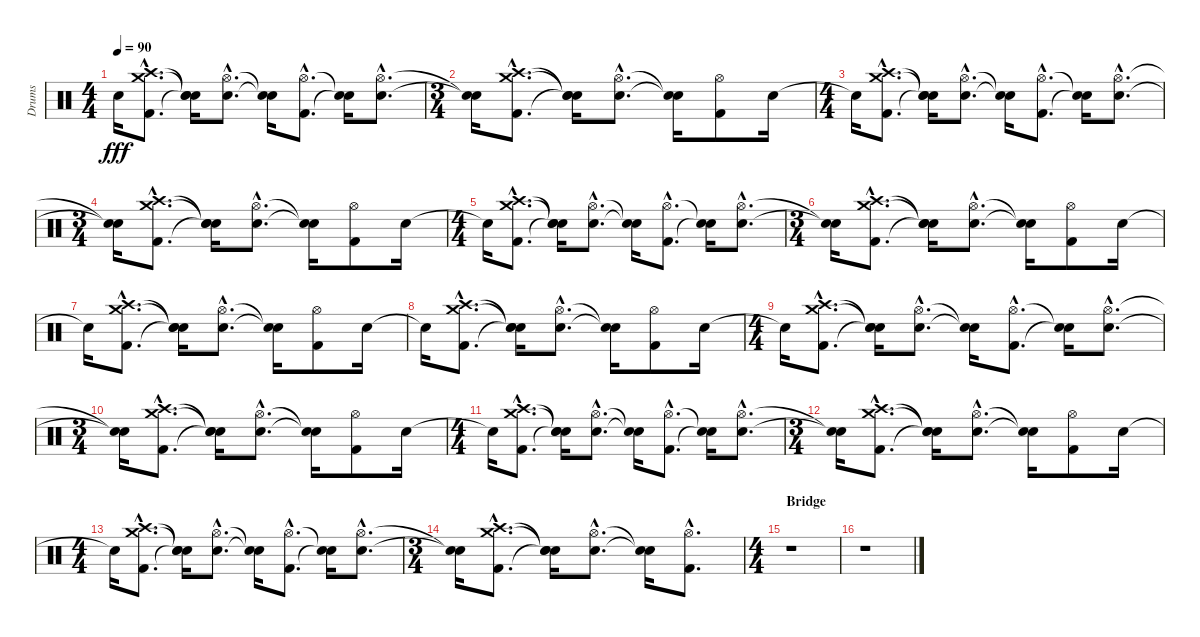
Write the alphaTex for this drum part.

\track ("Drums" "Drums") {instrument percussion}
\staff {score}
\articulation defaults
\ts (4 4)
\tempo 90
\clef neutral
\ks c "Snare (hit)"{t}.16{dy fff}
("Crash high (hit)"{hac} "Crash medium (hit)"{hac} "Kick (hit) 2"{hac}).8{d} ("Snare (hit)"{t} "Snare (hit)"{t} "Snare (hit)"{t}).16 ("Hi-Hat (open)"{hac} "Electric Snare (hit)"{hac}).8{d} ("Snare (hit)"{t} "Snare (hit)"{t}).16 ("Hi-Hat (open)"{hac} "Kick (hit) 2"{hac}).8{d} ("Snare (hit)"{t} "Snare (hit)"{t}).16 ("Hi-Hat (open)"{hac} "Electric Snare (hit)"{hac}).8{d} |
\ts (3 4)
("Snare (hit)"{t} "Snare (hit)"{t}).16 ("Crash high (hit)"{hac} "Crash medium (hit)"{hac} "Kick (hit) 2"{hac}).8{d} ("Snare (hit)"{t} "Snare (hit)"{t} "Snare (hit)"{t}).16 ("Hi-Hat (open)"{hac} "Electric Snare (hit)"{hac}).8{d} ("Snare (hit)"{t} "Snare (hit)"{t}).16 ("Hi-Hat (open)" "Kick (hit) 2").8 "Electric Snare (hit)".16 |
\ts (4 4)
"Snare (hit)"{t}.16 ("Crash high (hit)"{hac} "Crash medium (hit)"{hac} "Kick (hit) 2"{hac}).8{d} ("Snare (hit)"{t} "Snare (hit)"{t} "Snare (hit)"{t}).16 ("Hi-Hat (open)"{hac} "Electric Snare (hit)"{hac}).8{d} ("Snare (hit)"{t} "Snare (hit)"{t}).16 ("Hi-Hat (open)"{hac} "Kick (hit) 2"{hac}).8{d} ("Snare (hit)"{t} "Snare (hit)"{t}).16 ("Hi-Hat (open)"{hac} "Electric Snare (hit)"{hac}).8{d} |
\ts (3 4)
("Snare (hit)"{t} "Snare (hit)"{t}).16 ("Crash high (hit)"{hac} "Crash medium (hit)"{hac} "Kick (hit) 2"{hac}).8{d} ("Snare (hit)"{t} "Snare (hit)"{t} "Snare (hit)"{t}).16 ("Hi-Hat (open)"{hac} "Electric Snare (hit)"{hac}).8{d} ("Snare (hit)"{t} "Snare (hit)"{t}).16 ("Hi-Hat (open)" "Kick (hit) 2").8 "Electric Snare (hit)".16 |
\ts (4 4)
"Snare (hit)"{t}.16 ("Crash high (hit)"{hac} "Crash medium (hit)"{hac} "Kick (hit) 2"{hac}).8{d} ("Snare (hit)"{t} "Snare (hit)"{t} "Snare (hit)"{t}).16 ("Hi-Hat (open)"{hac} "Electric Snare (hit)"{hac}).8{d} ("Snare (hit)"{t} "Snare (hit)"{t}).16 ("Hi-Hat (open)"{hac} "Kick (hit) 2"{hac}).8{d} ("Snare (hit)"{t} "Snare (hit)"{t}).16 ("Hi-Hat (open)"{hac} "Electric Snare (hit)"{hac}).8{d} |
\ts (3 4)
("Snare (hit)"{t} "Snare (hit)"{t}).16 ("Crash high (hit)"{hac} "Crash medium (hit)"{hac} "Kick (hit) 2"{hac}).8{d} ("Snare (hit)"{t} "Snare (hit)"{t} "Snare (hit)"{t}).16 ("Hi-Hat (open)"{hac} "Electric Snare (hit)"{hac}).8{d} ("Snare (hit)"{t} "Snare (hit)"{t}).16 ("Hi-Hat (open)" "Kick (hit) 2").8 "Electric Snare (hit)".16 |
"Snare (hit)"{t}.16 ("Crash high (hit)"{hac} "Crash medium (hit)"{hac} "Kick (hit) 2"{hac}).8{d} ("Snare (hit)"{t} "Snare (hit)"{t} "Snare (hit)"{t}).16 ("Hi-Hat (open)"{hac} "Electric Snare (hit)"{hac}).8{d} ("Snare (hit)"{t} "Snare (hit)"{t}).16 ("Hi-Hat (open)" "Kick (hit) 2").8 "Electric Snare (hit)".16 |
"Snare (hit)"{t}.16 ("Crash high (hit)"{hac} "Crash medium (hit)"{hac} "Kick (hit) 2"{hac}).8{d} ("Snare (hit)"{t} "Snare (hit)"{t} "Snare (hit)"{t}).16 ("Hi-Hat (open)"{hac} "Electric Snare (hit)"{hac}).8{d} ("Snare (hit)"{t} "Snare (hit)"{t}).16 ("Hi-Hat (open)" "Kick (hit) 2").8 "Electric Snare (hit)".16 |
\ts (4 4)
"Snare (hit)"{t}.16 ("Crash high (hit)"{hac} "Crash medium (hit)"{hac} "Kick (hit) 2"{hac}).8{d} ("Snare (hit)"{t} "Snare (hit)"{t} "Snare (hit)"{t}).16 ("Hi-Hat (open)"{hac} "Electric Snare (hit)"{hac}).8{d} ("Snare (hit)"{t} "Snare (hit)"{t}).16 ("Hi-Hat (open)"{hac} "Kick (hit) 2"{hac}).8{d} ("Snare (hit)"{t} "Snare (hit)"{t}).16 ("Hi-Hat (open)"{hac} "Electric Snare (hit)"{hac}).8{d} |
\ts (3 4)
("Snare (hit)"{t} "Snare (hit)"{t}).16 ("Crash high (hit)"{hac} "Crash medium (hit)"{hac} "Kick (hit) 2"{hac}).8{d} ("Snare (hit)"{t} "Snare (hit)"{t} "Snare (hit)"{t}).16 ("Hi-Hat (open)"{hac} "Electric Snare (hit)"{hac}).8{d} ("Snare (hit)"{t} "Snare (hit)"{t}).16 ("Hi-Hat (open)" "Kick (hit) 2").8 "Electric Snare (hit)".16 |
\ts (4 4)
"Snare (hit)"{t}.16 ("Crash high (hit)"{hac} "Crash medium (hit)"{hac} "Kick (hit) 2"{hac}).8{d} ("Snare (hit)"{t} "Snare (hit)"{t} "Snare (hit)"{t}).16 ("Hi-Hat (open)"{hac} "Electric Snare (hit)"{hac}).8{d} ("Snare (hit)"{t} "Snare (hit)"{t}).16 ("Hi-Hat (open)"{hac} "Kick (hit) 2"{hac}).8{d} ("Snare (hit)"{t} "Snare (hit)"{t}).16 ("Hi-Hat (open)"{hac} "Electric Snare (hit)"{hac}).8{d} |
\ts (3 4)
("Snare (hit)"{t} "Snare (hit)"{t}).16 ("Crash high (hit)"{hac} "Crash medium (hit)"{hac} "Kick (hit) 2"{hac}).8{d} ("Snare (hit)"{t} "Snare (hit)"{t} "Snare (hit)"{t}).16 ("Hi-Hat (open)"{hac} "Electric Snare (hit)"{hac}).8{d} ("Snare (hit)"{t} "Snare (hit)"{t}).16 ("Hi-Hat (open)" "Kick (hit) 2").8 "Electric Snare (hit)".16 |
\ts (4 4)
"Snare (hit)"{t}.16 ("Crash high (hit)"{hac} "Crash medium (hit)"{hac} "Kick (hit) 2"{hac}).8{d} ("Snare (hit)"{t} "Snare (hit)"{t} "Snare (hit)"{t}).16 ("Hi-Hat (open)"{hac} "Electric Snare (hit)"{hac}).8{d} ("Snare (hit)"{t} "Snare (hit)"{t}).16 ("Hi-Hat (open)"{hac} "Kick (hit) 2"{hac}).8{d} ("Snare (hit)"{t} "Snare (hit)"{t}).16 ("Hi-Hat (open)"{hac} "Electric Snare (hit)"{hac}).8{d} |
\ts (3 4)
("Snare (hit)"{t} "Snare (hit)"{t}).16 ("Crash high (hit)"{hac} "Crash medium (hit)"{hac} "Kick (hit) 2"{hac}).8{d} ("Snare (hit)"{t} "Snare (hit)"{t} "Snare (hit)"{t}).16 ("Hi-Hat (open)"{hac} "Electric Snare (hit)"{hac}).8{d} ("Snare (hit)"{t} "Snare (hit)"{t}).16 ("Hi-Hat (open)"{hac} "Kick (hit) 2"{hac}).8{d} |
\ts (4 4)
\section ("" "Bridge")
r.1 |
r.1
